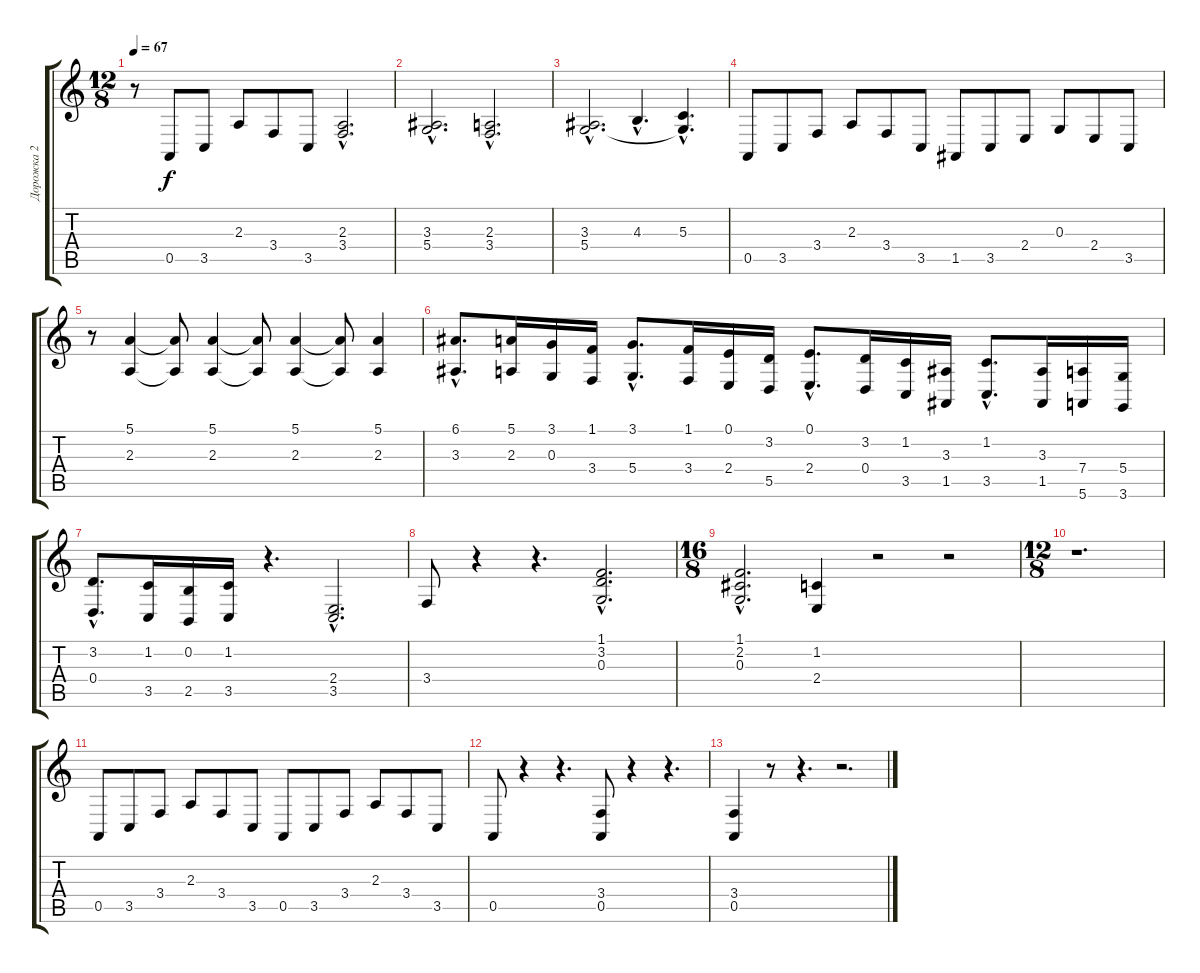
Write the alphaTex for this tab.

\track ("Дорожка 2" "Дорожка 2") {instrument stringensemble1}
\staff {score tabs}
\tuning (E4 B3 G3 D3 A2 E2) {hide}
\ts (12 8)
\tempo 67
\clef g2
\ks c
r.8{dy f} 0.5.8 3.5.8 2.3.8 3.4.8 3.5.8 (2.3{hac} 3.4{hac}).2{d} |
(3.3{hac} 5.4{hac}).2{d} (2.3{hac} 3.4{hac}).2{d} |
(3.3{hac} 5.4{hac}).2{d} 4.3{hac}.4{d} (5.3{hac} 5.4{hac t}).4{d} |
0.5.8 3.5.8 3.4.8 2.3.8 3.4.8 3.5.8 1.5.8 3.5.8 2.4.8 0.3.8 2.4.8 3.5.8 |
r.8 (5.1 2.3).4{volume 7} (5.1{t} 2.3{t}).8 (5.1 2.3).4 (5.1{t} 2.3{t}).8 (5.1 2.3).4 (5.1{t} 2.3{t}).8 (5.1 2.3).4 |
(6.1{hac} 3.3{hac}).8{d} (5.1 2.3).16 (3.1 0.3).16 (1.1 3.4).16 (3.1{hac} 5.4{hac}).8{d} (1.1 3.4).16 (0.1 2.4).16 (3.2 5.5).16 (0.1{hac} 2.4{hac}).8{d} (3.2 0.4).16 (1.2 3.5).16 (3.3 1.5).16 (1.2{hac} 3.5{hac}).8{d} (3.3 1.5).16 (7.4 5.6).16 (5.4 3.6).16 |
(3.2{hac} 0.4{hac}).8{d} (1.2 3.5).16 (0.2 2.5).16 (1.2 3.5).16 r.4{d} (2.4{hac} 3.5{hac}).2{d} |
3.4.8 r.4 r.4{d} (1.1{hac} 3.2{hac} 0.3{hac}).2{d} |
\ts (16 8)
(1.1{hac} 2.2{hac} 0.3{hac}).2{d} (1.2 2.4).4 r.2 r.2 |
\ts (12 8)
r.1{d} |
0.5.8 3.5.8 3.4.8 2.3.8 3.4.8 3.5.8 0.5.8 3.5.8 3.4.8 2.3.8 3.4.8 3.5.8 |
0.5.8 r.4 r.4{d} (3.4 0.5).8 r.4 r.4{d} |
(3.4 0.5).4 r.8 r.4{d} r.2{d}
